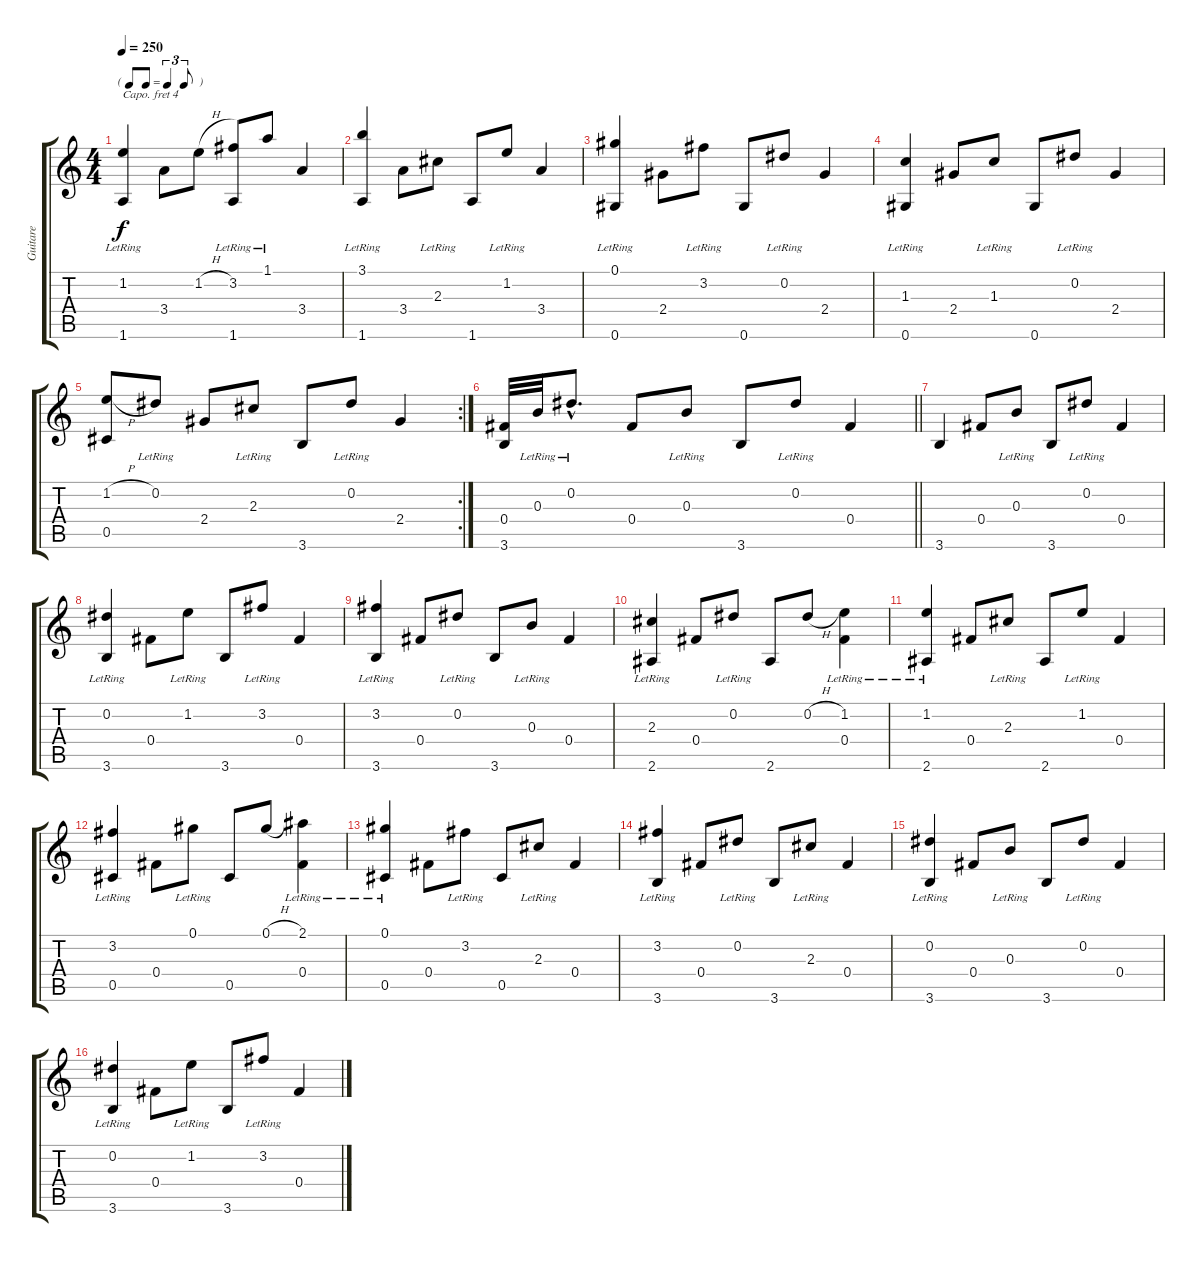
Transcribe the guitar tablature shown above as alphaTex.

\track ("Guitare" "Guitare") {instrument acousticguitarnylon}
\staff {score tabs}
\capo 4
\tuning (E4 B3 G3 D3 A2 E2) {hide}
\ts (4 4)
\tf triplet8th
\tempo 250
\clef g2
\ks c
(1.2{lr} 1.6).4{dy f} 3.4.8 1.2{h}.8 (3.2{lr} 1.6).8 1.1{lr}.8 3.4.4 |
(3.1{lr} 1.6).4 3.4.8 2.3{lr}.8 1.6.8 1.2{lr}.8 3.4.4 |
(0.1{lr} 0.6).4 2.4.8 3.2{lr}.8 0.6.8 0.2{lr}.8 2.4.4 |
(1.3{lr} 0.6).4 2.4.8 1.3{lr}.8 0.6.8 0.2{lr}.8 2.4.4 |
\rc 2
(1.2{h} 0.5).8 0.2{lr}.8 2.4.8 2.3{lr}.8 3.6.8 0.2{lr}.8 2.4.4 |
\barLineRight lightlight
(0.4 3.6).32 0.3{lr}.32 0.2{hac lr}.8{d} 0.4.8 0.3{lr}.8 3.6.8 0.2{lr}.8 0.4.4 |
3.6.4 0.4.8 0.3{lr}.8 3.6.8 0.2{lr}.8 0.4.4 |
(0.2{lr} 3.6).4 0.4.8 1.2{lr}.8 3.6.8 3.2{lr}.8 0.4.4 |
(3.2{lr} 3.6).4 0.4.8 0.2{lr}.8 3.6.8 0.3{lr}.8 0.4.4 |
(2.3{lr} 2.6).4 0.4.8 0.2{lr}.8 2.6.8 0.2{h}.8 (1.2{lr} 0.4).4 |
(1.2{lr} 2.6).4 0.4.8 2.3{lr}.8 2.6.8 1.2{lr}.8 0.4.4 |
(3.2{lr} 0.5).4 0.4.8 0.1{lr}.8 0.5.8 0.1{h}.8 (2.1{lr} 0.4).4 |
(0.1{lr} 0.5).4 0.4.8 3.2{lr}.8 0.5.8 2.3{lr}.8 0.4.4 |
(3.2{lr} 3.6).4 0.4.8 0.2{lr}.8 3.6.8 2.3{lr}.8 0.4.4 |
(0.2{lr} 3.6).4 0.4.8 0.3{lr}.8 3.6.8 0.2{lr}.8 0.4.4 |
(0.2{lr} 3.6).4 0.4.8 1.2{lr}.8 3.6.8 3.2{lr}.8 0.4.4
